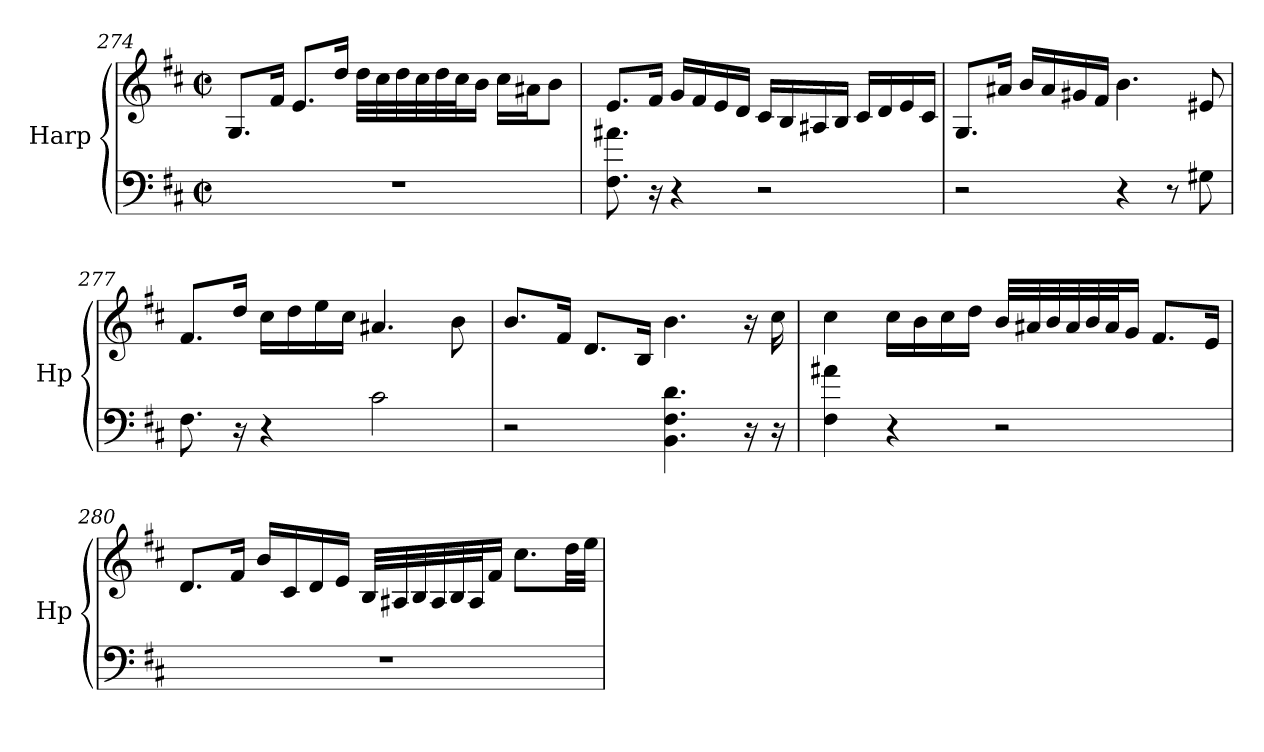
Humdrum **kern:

**kern	**kern
*part1	*part1
*staff2	*staff1
*I"Harp	*
*I'Hp	*
*clefF4	*clefG2
*k[f#c#]	*k[f#c#]
*M4/4	*M4/4
*met(c|)	*met(c|)
=274	=274
1r	8.G/L
.	16f#/Jk
.	8.e/L
.	16dd/Jk
.	32dd\LLL
.	32cc#\
.	32dd\
.	32cc#\
.	32dd\
.	32cc#\J
.	16b\JJ
.	16cc#\LL
.	16a#X\J
.	8b\J
!!LO:LB:g=z
=275	=275
8.F#\ 8.a#X\	8.e/L
16r	16f#/Jk
4r	16g/LL
.	16f#/
.	16e/
.	16d/JJ
2r	16c#/LL
.	16B/
.	16A#X/
.	16B/JJ
.	16c#/LL
.	16d/
.	16e/
.	16c#/JJ
=276	=276
2r	8.G/L
.	16a#X/Jk
.	16b/LL
.	16a#/
.	16g#X/
.	16f#/JJ
4r	4.b\
8r	.
8G#X\	8e#X/
=277	=277
8.F#\	8.f#/L
16r	16dd/Jk
4r	16cc#\LL
.	16dd\
.	16ee\
.	16cc#\JJ
2c#\	4.a#X/
.	8b\
!!LO:LB:g=z
=278	=278
2r	8.b/L
.	16f#/Jk
.	8.d/L
.	16B/Jk
4.BB\ 4.F#\ 4.d\	4.b\
16r	16r
16r	16cc#\
=279	=279
4F#\ 4a#X\	4cc#\
4r	16cc#\LL
.	16b\
.	16cc#\
.	16dd\JJ
2r	32b/LLL
.	32a#X/
.	32b/
.	32a#/
.	32b/
.	32a#/J
.	16g/JJ
.	8.f#/L
.	16e/Jk
=280	=280
1r	8.d/L
.	16f#/Jk
.	16b/LL
.	16c#/
.	16d/
.	16e/JJ
.	32B/LLL
.	32A#X/
.	32B/
.	32A#/
.	32B/
.	32A#/J
.	16f#/JJ
.	8.cc#\L
.	32dd\LL
.	32ee\JJJ
=	=
*-	*-
